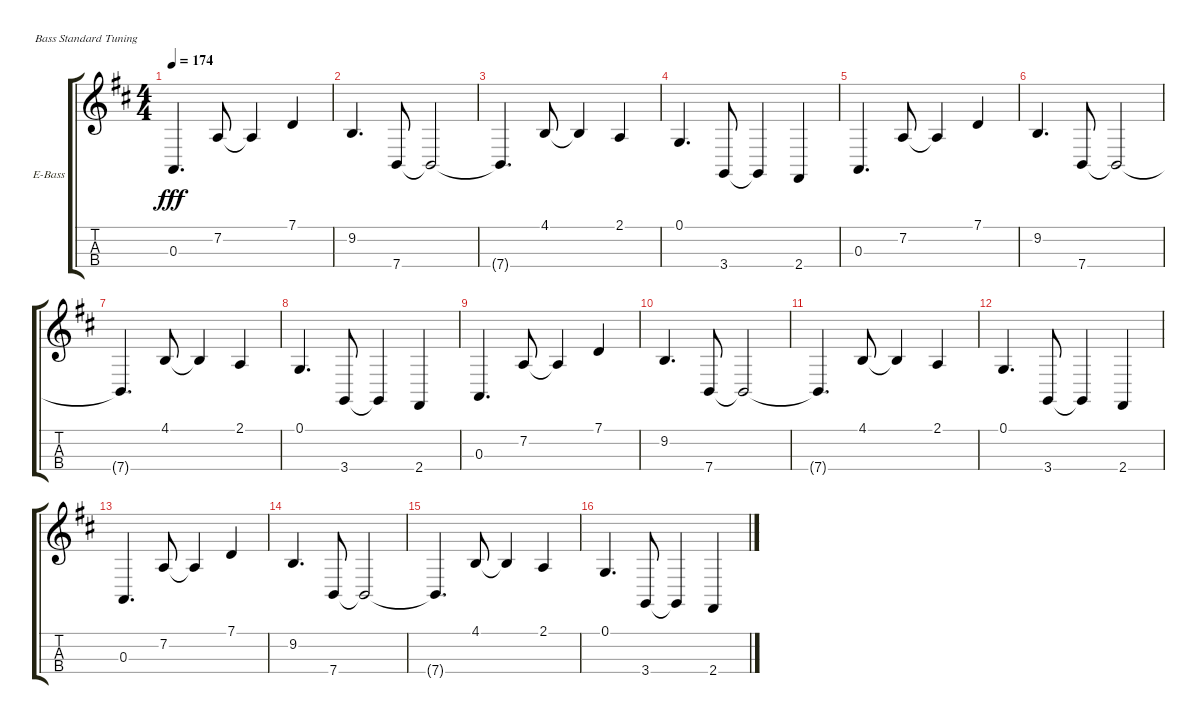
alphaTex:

\bracketExtendMode groupsimilarinstruments
\firstSystemTrackNameOrientation horizontal
\otherSystemsTrackNameOrientation horizontal
\track ("Electric Bass" "E-Bass") {instrument electricbassfinger}
\staff {score tabs}
\tuning (G2 D2 A1 E1)
\ts (4 4)
\tempo 174
\clef g2
\ks bminor
0.3.4{d dy fff} 7.2.8 7.2{t}.4 7.1.4 |
9.2.4{d} 7.4.8 7.4{t}.2 |
7.4{t}.4{d} 4.1.8 4.1{t}.4 2.1.4 |
0.1.4{d} 3.4.8 3.4{t}.4 2.4.4 |
0.3.4{d} 7.2.8 7.2{t}.4 7.1.4 |
9.2.4{d} 7.4.8 7.4{t}.2 |
7.4{t}.4{d} 4.1.8 4.1{t}.4 2.1.4 |
0.1.4{d} 3.4.8 3.4{t}.4 2.4.4 |
0.3.4{d} 7.2.8 7.2{t}.4 7.1.4 |
9.2.4{d} 7.4.8 7.4{t}.2 |
7.4{t}.4{d} 4.1.8 4.1{t}.4 2.1.4 |
0.1.4{d} 3.4.8 3.4{t}.4 2.4.4 |
0.3.4{d} 7.2.8 7.2{t}.4 7.1.4 |
9.2.4{d} 7.4.8 7.4{t}.2 |
7.4{t}.4{d} 4.1.8 4.1{t}.4 2.1.4 |
0.1.4{d} 3.4.8 3.4{t}.4 2.4.4
